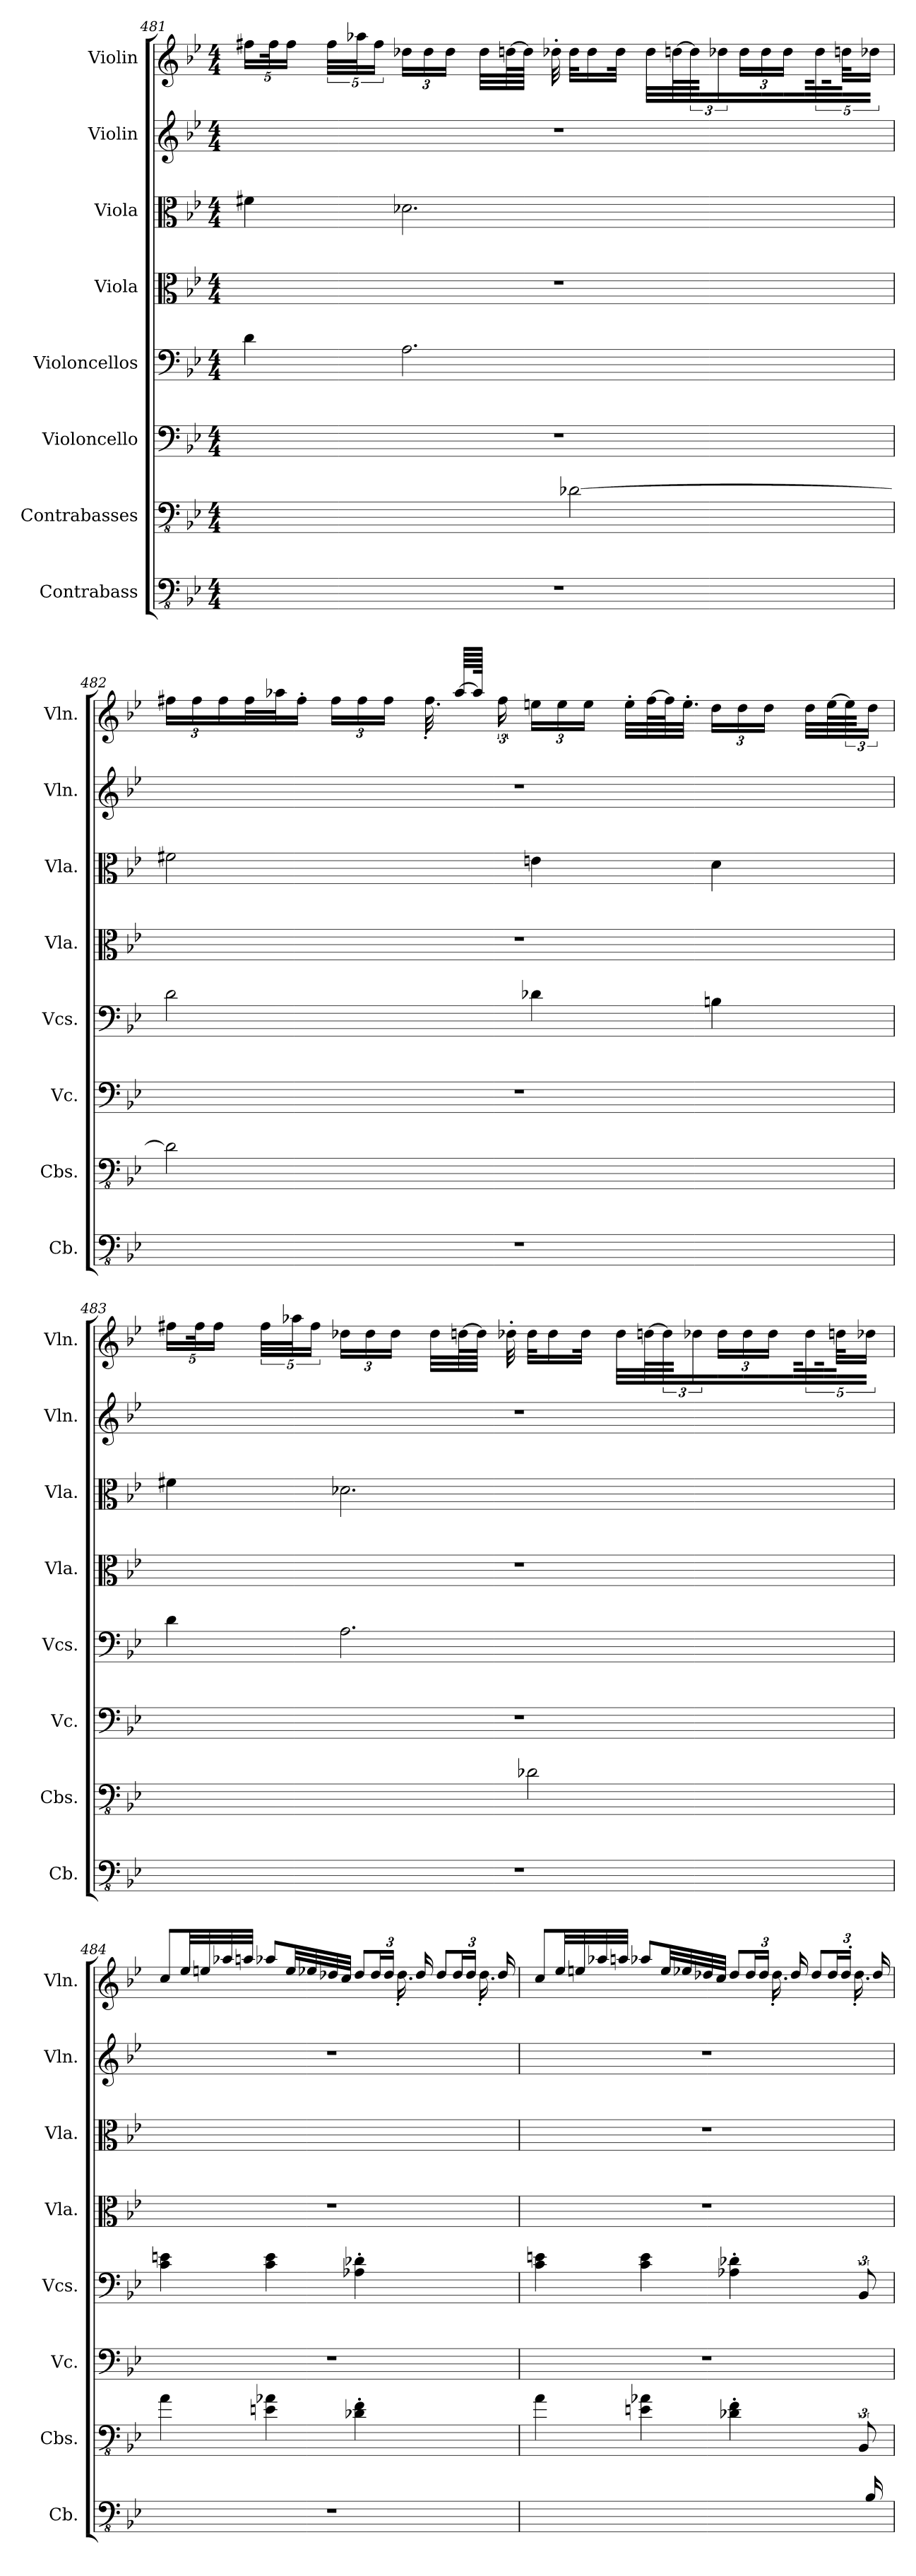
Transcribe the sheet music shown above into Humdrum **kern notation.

**kern	**kern	**kern	**kern	**kern	**kern	**kern	**kern
*part8	*part7	*part6	*part5	*part4	*part3	*part2	*part1
*staff8	*staff7	*staff6	*staff5	*staff4	*staff3	*staff2	*staff1
*I"Contrabass	*I"Contrabasses	*I"Violoncello	*I"Violoncellos	*I"Viola	*I"Viola	*I"Violin	*I"Violin
*I'Cb.	*I'Cbs.	*I'Vc.	*I'Vcs.	*I'Vla.	*I'Vla.	*I'Vln.	*I'Vln.
!!LO:PB:g=z
*clefFv4	*clefFv4	*clefF4	*clefF4	*clefC3	*clefC3	*clefG2	*clefG2
*ITrd7c12	*	*	*	*	*	*	*
*k[b-e-]	*k[b-e-]	*k[b-e-]	*k[b-e-]	*k[b-e-]	*k[b-e-]	*k[b-e-]	*k[b-e-]
*M4/4	*M4/4	*M4/4	*M4/4	*M4/4	*M4/4	*M4/4	*M4/4
=481	=481	=481	=481	=481	=481	=481	=481
1r	2ryy	1r	4d\	1r	4f#X\	1r	20ff#X\LL
.	.	.	.	.	.	.	40ff#\K
.	.	.	.	.	.	.	20ff#\JJ
.	.	.	.	.	.	.	40ryy
.	.	.	.	.	.	.	40ff#\LLL
.	.	.	.	.	.	.	40aa-X\J
.	.	.	.	.	.	.	20ff#\JJ
*	*	*	*	*	*	*	*Xbrackettup
.	.	.	2.A\	.	2.d-X\	.	24dd-X\LL
.	.	.	.	.	.	.	24dd-\
.	.	.	.	.	.	.	24dd-\JJ
.	.	.	.	.	.	.	64ryy
.	.	.	.	.	.	.	32dd-\LLL
.	.	.	.	.	.	.	[64ddn\L
.	.	.	.	.	.	.	64dd\JJJJ]
.	.	.	.	.	.	.	64ryy
.	.	.	.	.	.	.	32dd-X'\
.	[2D-X\	.	.	.	.	.	32dd-\KLL
.	.	.	.	.	.	.	16dd-\
.	.	.	.	.	.	.	32dd-\JJk
.	.	.	.	.	.	.	64ryy
.	.	.	.	.	.	.	32dd-\LLL
.	.	.	.	.	.	.	[64ddn\L
*	*	*	*	*	*	*	*brackettup
.	.	.	.	.	.	.	96dd\JJJJ]
.	.	.	.	.	.	.	96ryy
.	.	.	.	.	.	.	24dd-X\
*	*	*	*	*	*	*	*Xbrackettup
.	.	.	.	.	.	.	24dd-\LL
.	.	.	.	.	.	.	24dd-\
.	.	.	.	.	.	.	24dd-\JJ
*	*	*	*	*	*	*	*brackettup
.	.	.	.	.	.	.	80ryy
.	.	.	.	.	.	.	40dd-\
.	.	.	.	.	.	.	80ryy
.	.	.	.	.	.	.	40ddn\KLL
.	.	.	.	.	.	.	20dd-X\JJ
!!LO:PB:g=z
=482	=482	=482	=482	=482	=482	=482	=482
*	*	*	*	*	*	*	*^
*	*	*	*	*	*	*	*	*Xbrackettup
1r	2D-\]	1r	2d\	1r	2f#X\	1r	4ryy	24ff#X\LL
.	.	.	.	.	.	.	.	24ff#\
.	.	.	.	.	.	.	.	24ff#\
.	.	.	.	.	.	.	.	32ff#\L
.	.	.	.	.	.	.	.	32aa-X\J
.	.	.	.	.	.	.	.	16ff#'\JJ
.	.	.	.	.	.	.	8ryy	24ff#\LL
.	.	.	.	.	.	.	.	24ff#\
.	.	.	.	.	.	.	.	24ff#\JJ
.	.	.	.	.	.	.	32ryy	64ryy
.	.	.	.	.	.	.	.	32.ff#'\
.	.	.	.	.	.	.	64ryy	.
.	.	.	.	.	.	.	[64aa-/LLLL	.
*	*	*	*	*	*	*	*	*brackettup
.	.	.	.	.	.	.	128aa-/JJJJk]	48ryy
.	.	.	.	.	.	.	128ryy	.
.	.	.	.	.	.	.	64ryy	.
.	.	.	.	.	.	.	.	24ff#\
.	.	.	.	.	.	.	32ryy	.
*	*	*	*	*	*	*	*	*Xbrackettup
.	2ryy	.	4d-X\	.	4en\	.	2ryy	24een\LL
.	.	.	.	.	.	.	.	24ee\
.	.	.	.	.	.	.	.	24ee\JJ
.	.	.	.	.	.	.	.	64ryy
.	.	.	.	.	.	.	.	32ee'\LLL
.	.	.	.	.	.	.	.	[64ff#\L
.	.	.	.	.	.	.	.	64ff#\J]
.	.	.	.	.	.	.	.	32.ee'\JJJ
.	.	.	4Bn\	.	4d\	.	.	24dd\LL
.	.	.	.	.	.	.	.	24dd\
.	.	.	.	.	.	.	.	24dd\JJ
.	.	.	.	.	.	.	.	64ryy
.	.	.	.	.	.	.	.	32dd\LLL
.	.	.	.	.	.	.	.	[64ee\L
*	*	*	*	*	*	*	*	*brackettup
.	.	.	.	.	.	.	.	96ee\JJJJ]
.	.	.	.	.	.	.	.	96ryy
.	.	.	.	.	.	.	.	24dd\
*	*	*	*	*	*	*	*v	*v
!!LO:PB:g=z
=483	=483	=483	=483	=483	=483	=483	=483
1r	2ryy	1r	4d\	1r	4f#X\	1r	20ff#X\LL
.	.	.	.	.	.	.	40ff#\K
.	.	.	.	.	.	.	20ff#\JJ
.	.	.	.	.	.	.	40ryy
.	.	.	.	.	.	.	40ff#\LLL
.	.	.	.	.	.	.	40aa-X\J
.	.	.	.	.	.	.	20ff#\JJ
*	*	*	*	*	*	*	*Xbrackettup
.	.	.	2.A\	.	2.d-X\	.	24dd-X\LL
.	.	.	.	.	.	.	24dd-\
.	.	.	.	.	.	.	24dd-\JJ
.	.	.	.	.	.	.	64ryy
.	.	.	.	.	.	.	32dd-\LLL
.	.	.	.	.	.	.	[64ddn\L
.	.	.	.	.	.	.	64dd\JJJJ]
.	.	.	.	.	.	.	64ryy
.	.	.	.	.	.	.	32dd-X'\
.	2D-X\	.	.	.	.	.	32dd-\KLL
.	.	.	.	.	.	.	16dd-\
.	.	.	.	.	.	.	32dd-\JJk
.	.	.	.	.	.	.	64ryy
.	.	.	.	.	.	.	32dd-\LLL
.	.	.	.	.	.	.	[64ddn\L
*	*	*	*	*	*	*	*brackettup
.	.	.	.	.	.	.	96dd\JJJJ]
.	.	.	.	.	.	.	96ryy
.	.	.	.	.	.	.	24dd-X\
*	*	*	*	*	*	*	*Xbrackettup
.	.	.	.	.	.	.	24dd-\LL
.	.	.	.	.	.	.	24dd-\
.	.	.	.	.	.	.	24dd-\JJ
*	*	*	*	*	*	*	*brackettup
.	.	.	.	.	.	.	80ryy
.	.	.	.	.	.	.	40dd-\
.	.	.	.	.	.	.	80ryy
.	.	.	.	.	.	.	40ddn\KLL
.	.	.	.	.	.	.	20dd-X\JJ
!!LO:PB:g=z
=484	=484	=484	=484	=484	=484	=484	=484
*	*	*	*	*	*	*	*^
1r	4A\	1r	4c\ 4en\	1r	1ryy	1r	8cc/L	2ryy
.	.	.	.	.	.	.	32ee-/LL	.
.	.	.	.	.	.	.	32een/	.
.	.	.	.	.	.	.	32aa-X/	.
.	.	.	.	.	.	.	32aan/JJJ	.
.	4En\ 4A-X\	.	4c\ 4e\	.	.	.	8aa-X/L	.
.	.	.	.	.	.	.	32ee/LL	.
.	.	.	.	.	.	.	32ee-X/	.
.	.	.	.	.	.	.	32dd-X/	.
.	.	.	.	.	.	.	32cc/JJJ	.
*	*	*	*	*	*	*	*Xbrackettup	*
.	4D-X\' 4F\'	.	4A-X\' 4d-X\'	.	.	.	12dd-/L	8ryy
.	.	.	.	.	.	.	24dd-/L	.
*	*	*	*	*	*	*	*brackettup	*
.	.	.	.	.	.	.	24dd-/JJ	32ryy
.	.	.	.	.	.	.	.	16.dd-'\
.	.	.	.	.	.	.	24ryy	.
.	.	.	.	.	.	.	24dd-/	.
*	*	*	*	*	*	*	*Xbrackettup	*
.	4ryy	.	4ryy	.	.	.	12dd-/L	8ryy
.	.	.	.	.	.	.	24dd-/L	.
*	*	*	*	*	*	*	*brackettup	*
.	.	.	.	.	.	.	24dd-/JJ	32ryy
.	.	.	.	.	.	.	.	16.dd-'\
.	.	.	.	.	.	.	24ryy	.
.	.	.	.	.	.	.	24dd-/	.
!!LO:PB:g=z	!!
=485	=485	=485	=485	=485	=485	=485	=485	=485
2ryy	4A\	1r	4c\ 4en\	1r	1r	1r	8cc/L	2ryy
.	.	.	.	.	.	.	32ee-/LL	.
.	.	.	.	.	.	.	32een/	.
.	.	.	.	.	.	.	32aa-X/	.
.	.	.	.	.	.	.	32aan/JJJ	.
.	4En\ 4A-X\	.	4c\ 4e\	.	.	.	8aa-X/L	.
.	.	.	.	.	.	.	32ee/LL	.
.	.	.	.	.	.	.	32ee-X/	.
.	.	.	.	.	.	.	32dd-X/	.
.	.	.	.	.	.	.	32cc/JJJ	.
*	*	*	*	*	*	*	*Xbrackettup	*
4ryy	4D-X\' 4F\'	.	4A-X\' 4d-X\'	.	.	.	12dd-/L	8ryy
.	.	.	.	.	.	.	24dd-/L	.
*	*	*	*	*	*	*	*brackettup	*
.	.	.	.	.	.	.	24dd-/JJ	32ryy
.	.	.	.	.	.	.	.	16.dd-'\
.	.	.	.	.	.	.	24ryy	.
.	.	.	.	.	.	.	24dd-/	.
*	*	*	*	*	*	*	*Xbrackettup	*
8ryy	6ryy	.	6ryy	.	.	.	12dd-/L	8ryy
.	.	.	.	.	.	.	24dd-/L	.
*	*	*	*	*	*	*	*brackettup	*
16ryy	.	.	.	.	.	.	24dd-'/JJ	32ryy
.	.	.	.	.	.	.	.	16.dd-'\
.	12BBB-/	.	12BB-/	.	.	.	24ryy	.
16BBB-/	.	.	.	.	.	.	.	.
.	.	.	.	.	.	.	24dd-/	.
*	*	*	*	*	*	*	*v	*v
=	=	=	=	=	=	=	=
*-	*-	*-	*-	*-	*-	*-	*-
